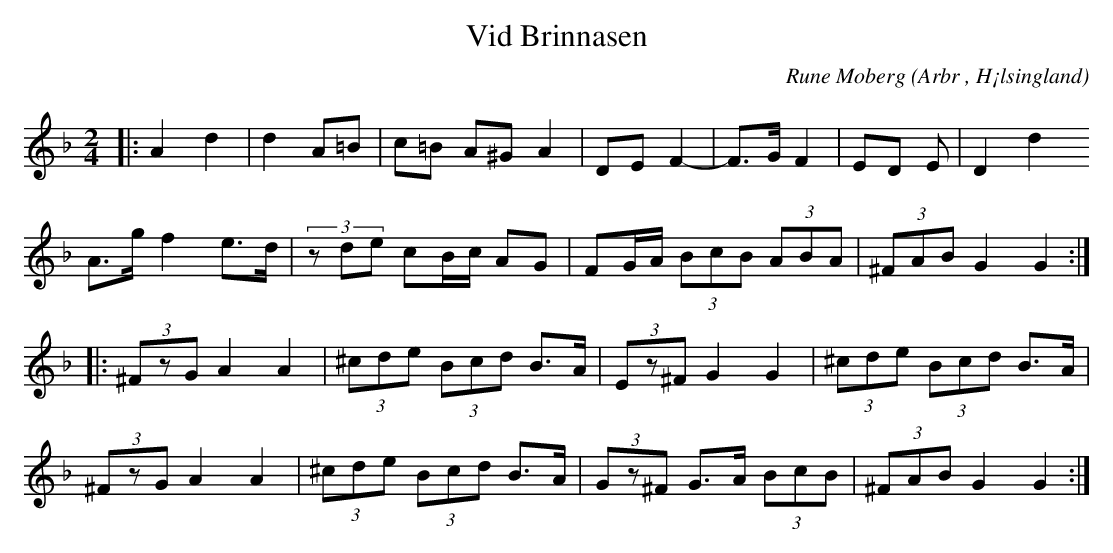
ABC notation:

X:1
T:Vid Brinnasen
C: Rune Moberg
O:Arbr , H¡lsingland
M:2/4
L:1/8
K:Dm
|: A2 d2|d2 A=B|c=B A^G A2|DE F2-|F>G F2|ED E|D2 d2
A>g f2 e>d|(3zde cB/c/ AG|FG/A/ (3BcB (3ABA|(3^FAB G2 G2:|
|:(3^FzG A2 A2|(3^cde (3Bcd B>A|(3Ez^F G2 G2|(3^cde (3Bcd B>A|
(3^FzG A2 A2|(3^cde (3Bcd B>A| (3Gz^F G>A (3BcB|(3^FAB G2 G2:|
